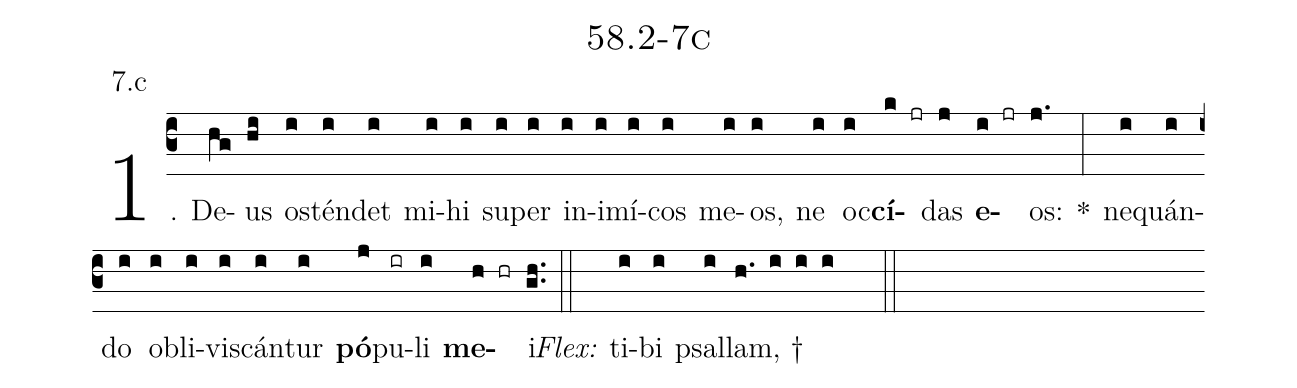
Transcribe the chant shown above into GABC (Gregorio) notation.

name: 58.2-7c;
annotation: 7.c;
%%
(c3)1. De(hg)us(hi) os(i)tén(i)det(i) mi(i)hi(i) su(i)per(i) in(i)i(i)mí(i)cos(i) me(i)os,(i) ne(i) oc(i)<b>cí</b>(k jr)das(j) <b>e</b>(i jr)os:(j.) *(:) ne(i)quán(i)do(i) ob(i)li(i)vis(i)cán(i)tur(i) <b>pó</b>(j)pu(ir)li(i) <b>me</b>(h hr)i.(gh..) (::)
<i>Flex:</i>()  ti(i)bi(i) psal(i)lam, †(h. i i i  ::)
